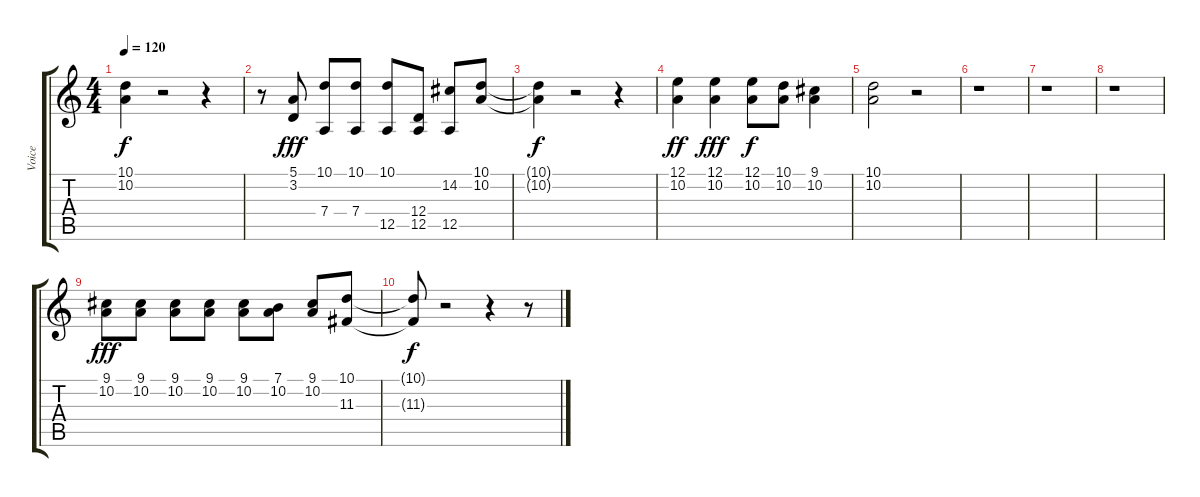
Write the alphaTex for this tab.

\track ("Voice" "Voice") {instrument lead1square}
\staff {score tabs}
\tuning (E4 B3 G3 D3 A2 D2) {hide}
\ts (4 4)
\tempo 120
\clef g2
\ks c
(10.1{t} 10.2{t}).4{dy f} r.2 r.4 |
r.8 (5.1 3.2).8{dy fff} (10.1 7.4).8 (10.1 7.4).8 (10.1 12.5).8 (12.4 12.5).8 (14.2 12.5).8 (10.1 10.2).8 |
(10.1{t} 10.2{t}).4{dy f} r.2 r.4 |
(12.1 10.2).4{dy ff} (12.1 10.2).4{dy fff} (12.1 10.2).8{dy f} (10.1 10.2).8 (9.1 10.2).4 |
(10.1 10.2).2 r.2 |
r.1 |
r.1 |
r.1 |
(9.1 10.2).8{dy fff} (9.1 10.2).8 (9.1 10.2).8 (9.1 10.2).8 (9.1 10.2).8 (7.1 10.2).8 (9.1 10.2).8 (10.1 11.3).8 |
(10.1{t} 11.3{t}).8{dy f} r.2 r.4 r.8
